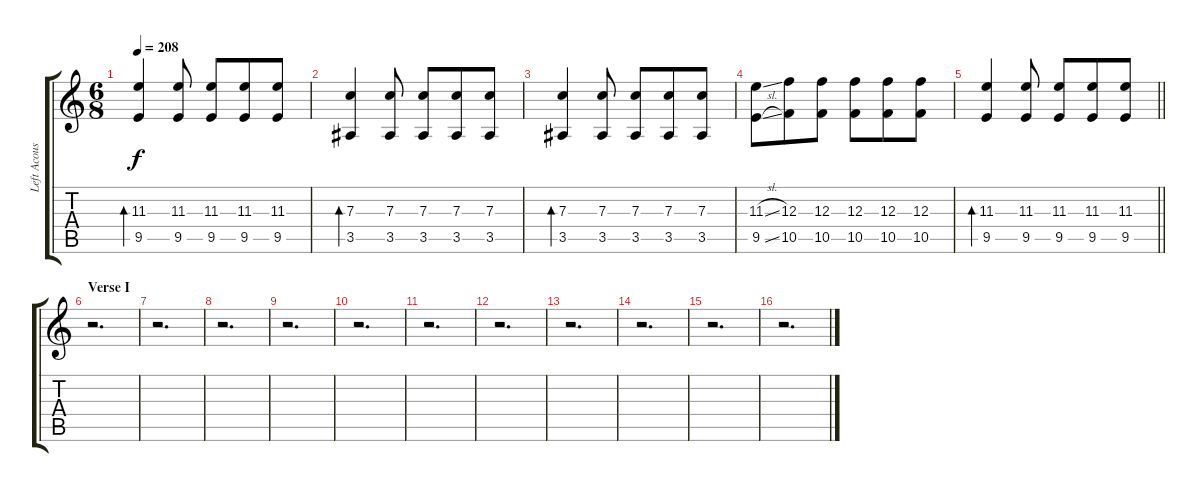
\track ("Left Acoustic Guitar" "Left Acous") {instrument acousticguitarsteel}
\staff {score tabs}
\tuning (D4 A3 F3 C3 G2 D2) {hide}
\ts (6 8)
\tempo 208
\clef g2
\ks c
(11.3 9.5).4{bd 480 dy f} (11.3 9.5).8 (11.3 9.5).8 (11.3 9.5).8 (11.3 9.5).8 |
(7.3 3.5).4{bd 480} (7.3 3.5).8 (7.3 3.5).8 (7.3 3.5).8 (7.3 3.5).8 |
(7.3 3.5).4{bd 480} (7.3 3.5).8 (7.3 3.5).8 (7.3 3.5).8 (7.3 3.5).8 |
(11.3{sl} 9.5{sl}).8 (12.3 10.5).8 (12.3 10.5).8 (12.3 10.5).8 (12.3 10.5).8 (12.3 10.5).8 |
\barLineRight lightlight
(11.3 9.5).4{bd 480} (11.3 9.5).8 (11.3 9.5).8 (11.3 9.5).8 (11.3 9.5).8 |
\section ("" "Verse I")
r.2{d} |
r.2{d} |
r.2{d} |
r.2{d} |
r.2{d} |
r.2{d} |
r.2{d} |
r.2{d} |
r.2{d} |
r.2{d} |
r.2{d}
